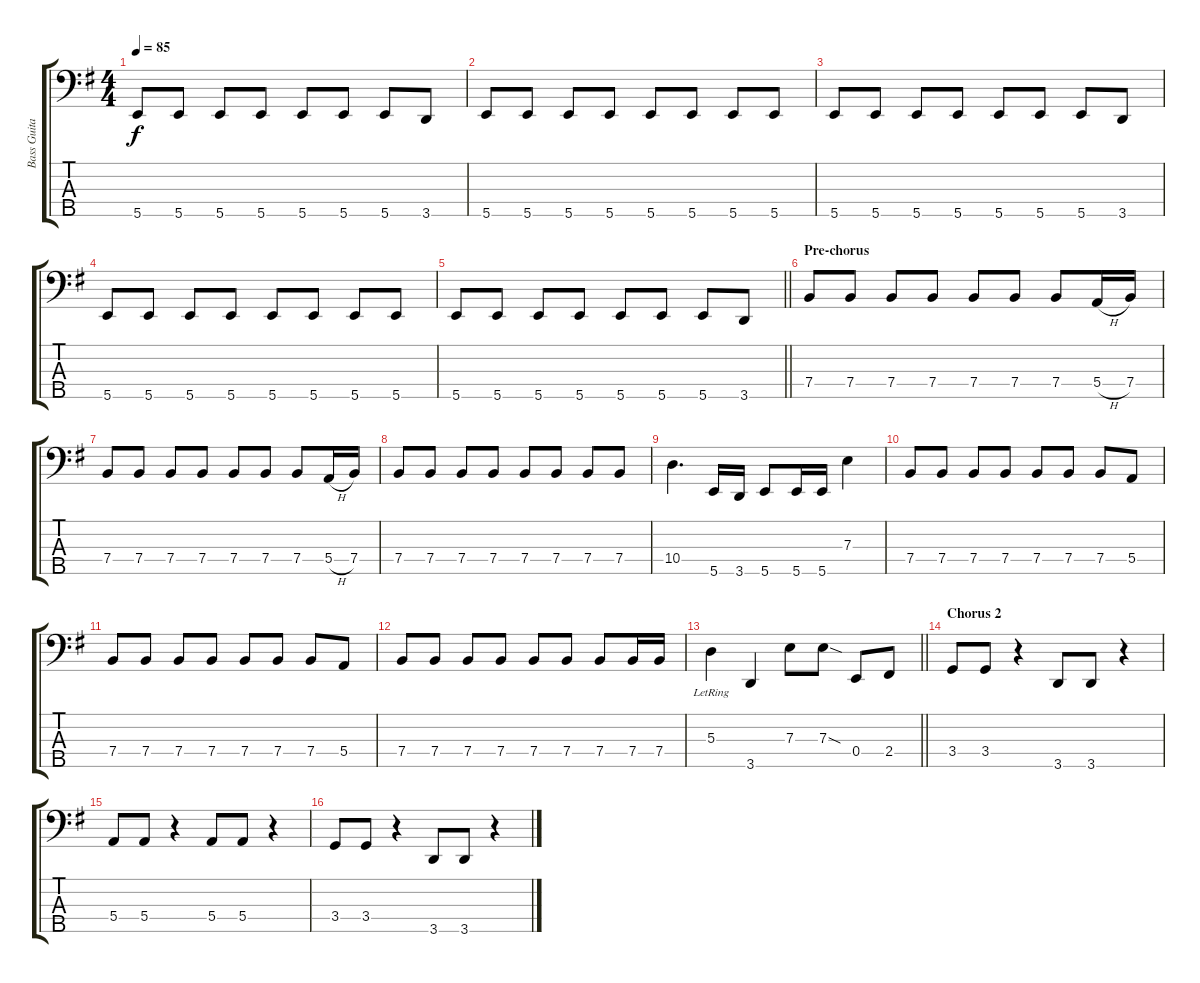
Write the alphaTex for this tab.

\track ("Bass Guitar" "Bass Guita") {instrument electricbassfinger}
\staff {score tabs}
\tuning (G2 D2 A1 E1 B0) {hide}
\ts (4 4)
\tempo 85
\clef f4
\ks g
5.5.8{dy f} 5.5.8 5.5.8 5.5.8 5.5.8 5.5.8 5.5.8 3.5.8 |
5.5.8 5.5.8 5.5.8 5.5.8 5.5.8 5.5.8 5.5.8 5.5.8 |
5.5.8 5.5.8 5.5.8 5.5.8 5.5.8 5.5.8 5.5.8 3.5.8 |
5.5.8 5.5.8 5.5.8 5.5.8 5.5.8 5.5.8 5.5.8 5.5.8 |
\barLineRight lightlight
5.5.8 5.5.8 5.5.8 5.5.8 5.5.8 5.5.8 5.5.8 3.5.8 |
\section ("" "Pre-chorus")
7.4.8 7.4.8 7.4.8 7.4.8 7.4.8 7.4.8 7.4.8 5.4{h}.16 7.4.16 |
7.4.8 7.4.8 7.4.8 7.4.8 7.4.8 7.4.8 7.4.8 5.4{h}.16 7.4.16 |
7.4.8 7.4.8 7.4.8 7.4.8 7.4.8 7.4.8 7.4.8 7.4.8 |
10.4.4{d} 5.5.16 3.5.16 5.5.8 5.5.16 5.5.16 7.3.4 |
7.4.8 7.4.8 7.4.8 7.4.8 7.4.8 7.4.8 7.4.8 5.4.8 |
7.4.8 7.4.8 7.4.8 7.4.8 7.4.8 7.4.8 7.4.8 5.4.8 |
7.4.8 7.4.8 7.4.8 7.4.8 7.4.8 7.4.8 7.4.8 7.4.16 7.4.16 |
\barLineRight lightlight
5.3{lr}.4 3.5.4 7.3.8 7.3{sod}.8 0.4.8 2.4.8 |
\section ("" "Chorus 2")
3.4.8 3.4.8 r.4 3.5.8 3.5.8 r.4 |
5.4.8 5.4.8 r.4 5.4.8 5.4.8 r.4 |
3.4.8 3.4.8 r.4 3.5.8 3.5.8 r.4
